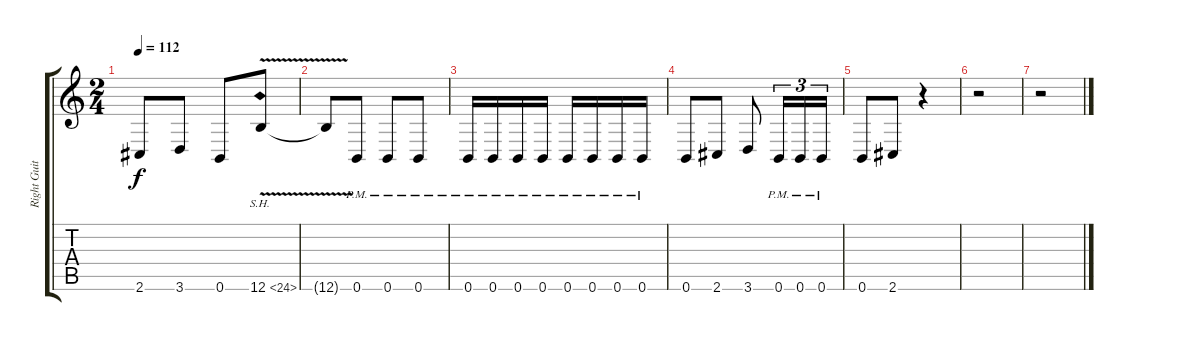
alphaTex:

\track ("Right Guitar" "Right Guit") {instrument distortionguitar}
\staff {score tabs}
\tuning (B3 Gb3 D3 A2 E2 B1) {hide}
\ts (2 4)
\tempo 112
\clef g2
\ks c
2.6.8{dy f} 3.6.8 0.6.8 12.6{sh 12 v}.8 |
12.6{t}.8 0.6{pm}.8 0.6{pm}.8 0.6{pm}.8 |
0.6{pm}.16 0.6{pm}.16 0.6{pm}.16 0.6{pm}.16 0.6{pm}.16 0.6{pm}.16 0.6{pm}.16 0.6{pm}.16 |
0.6.8 2.6.8 3.6.8 0.6{pm}.16{tu (3 2)} 0.6{pm}.16{tu (3 2)} 0.6{pm}.16{tu (3 2)} |
0.6.8 2.6.8 r.4 |
r.2 |
r.2
